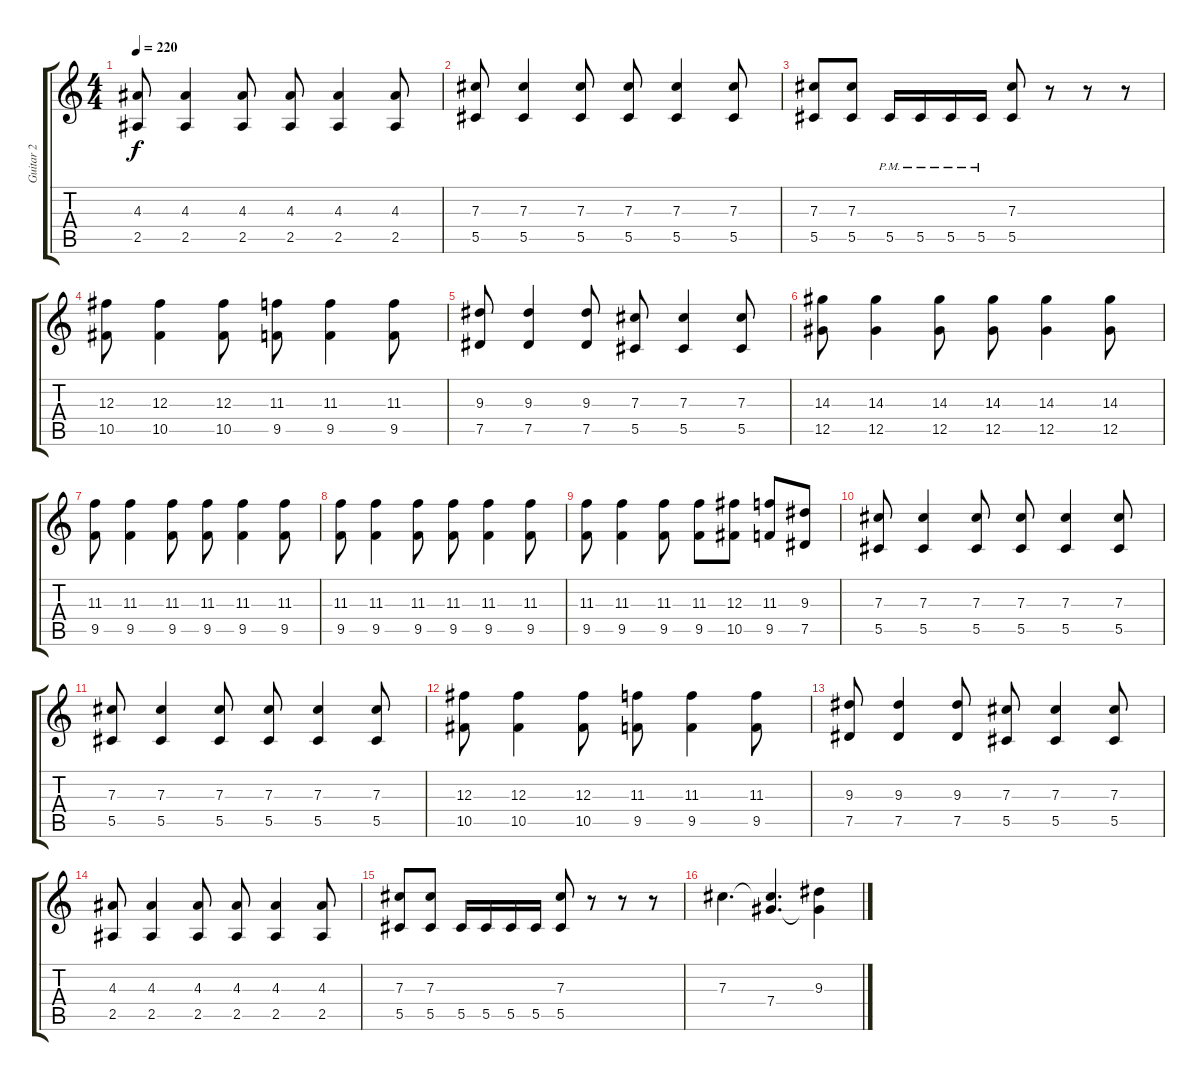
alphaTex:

\track ("Guitar 2" "Guitar 2") {instrument distortionguitar}
\staff {score tabs}
\tuning (Eb4 Bb3 Gb3 Db3 Ab2 Db2) {hide}
\ts (4 4)
\tempo 220
\clef g2
\ks c
(4.3 2.5).8{dy f} (4.3 2.5).4 (4.3 2.5).8 (4.3 2.5).8 (4.3 2.5).4 (4.3 2.5).8 |
(7.3 5.5).8 (7.3 5.5).4 (7.3 5.5).8 (7.3 5.5).8 (7.3 5.5).4 (7.3 5.5).8 |
(7.3 5.5).8 (7.3 5.5).8 5.5{pm}.16 5.5{pm}.16 5.5{pm}.16 5.5{pm}.16 (7.3 5.5).8 r.8 r.8 r.8 |
(12.3 10.5).8 (12.3 10.5).4 (12.3 10.5).8 (11.3 9.5).8 (11.3 9.5).4 (11.3 9.5).8 |
(9.3 7.5).8 (9.3 7.5).4 (9.3 7.5).8 (7.3 5.5).8 (7.3 5.5).4 (7.3 5.5).8 |
(14.3 12.5).8 (14.3 12.5).4 (14.3 12.5).8 (14.3 12.5).8 (14.3 12.5).4 (14.3 12.5).8 |
(11.3 9.5).8 (11.3 9.5).4 (11.3 9.5).8 (11.3 9.5).8 (11.3 9.5).4 (11.3 9.5).8 |
(11.3 9.5).8 (11.3 9.5).4 (11.3 9.5).8 (11.3 9.5).8 (11.3 9.5).4 (11.3 9.5).8 |
(11.3 9.5).8 (11.3 9.5).4 (11.3 9.5).8 (11.3 9.5).8 (12.3 10.5).8 (11.3 9.5).8 (9.3 7.5).8 |
(7.3 5.5).8 (7.3 5.5).4 (7.3 5.5).8 (7.3 5.5).8 (7.3 5.5).4 (7.3 5.5).8 |
(7.3 5.5).8 (7.3 5.5).4 (7.3 5.5).8 (7.3 5.5).8 (7.3 5.5).4 (7.3 5.5).8 |
(12.3 10.5).8 (12.3 10.5).4 (12.3 10.5).8 (11.3 9.5).8 (11.3 9.5).4 (11.3 9.5).8 |
(9.3 7.5).8 (9.3 7.5).4 (9.3 7.5).8 (7.3 5.5).8 (7.3 5.5).4 (7.3 5.5).8 |
(4.3 2.5).8 (4.3 2.5).4 (4.3 2.5).8 (4.3 2.5).8 (4.3 2.5).4 (4.3 2.5).8 |
(7.3 5.5).8 (7.3 5.5).8 5.5.16 5.5.16 5.5.16 5.5.16 (7.3 5.5).8 r.8 r.8 r.8 |
7.3.4{d} (7.3{t} 7.4).4{d} (9.3 7.4{t}).4
